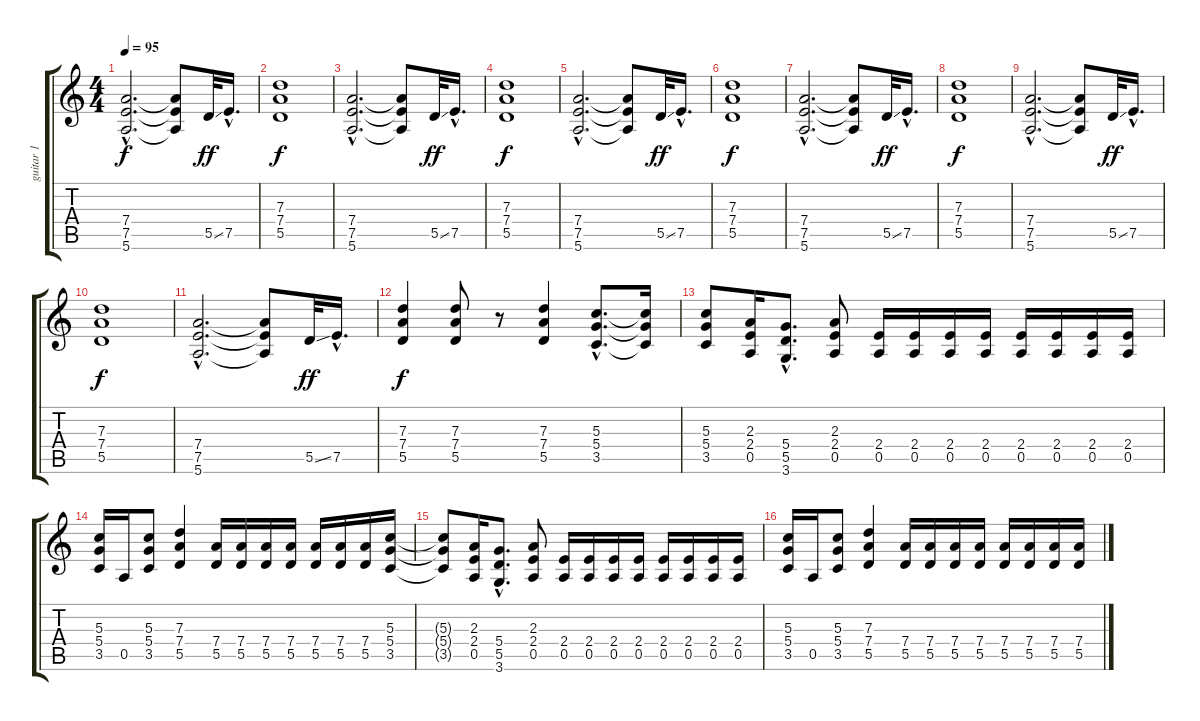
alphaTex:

\track ("guitar 1" "guitar 1") {instrument distortionguitar}
\staff {score tabs}
\tuning (E4 B3 G3 D3 A2 E2) {hide}
\ts (4 4)
\tempo 95
\clef g2
\ks c
(7.4{hac} 7.5{hac} 5.6{hac}).2{d dy f instrument distortionguitar} (7.4{t} 7.5{t} 5.6{t}).8 5.5{ss}.32{dy ff} 7.5{hac}.16{d} |
(7.3 7.4 5.5).1{dy f} |
(7.4{hac} 7.5{hac} 5.6{hac}).2{d} (7.4{t} 7.5{t} 5.6{t}).8 5.5{ss}.32{dy ff} 7.5{hac}.16{d} |
(7.3 7.4 5.5).1{dy f} |
(7.4{hac} 7.5{hac} 5.6{hac}).2{d} (7.4{t} 7.5{t} 5.6{t}).8 5.5{ss}.32{dy ff} 7.5{hac}.16{d} |
(7.3 7.4 5.5).1{dy f} |
(7.4{hac} 7.5{hac} 5.6{hac}).2{d} (7.4{t} 7.5{t} 5.6{t}).8 5.5{ss}.32{dy ff} 7.5{hac}.16{d} |
(7.3 7.4 5.5).1{dy f} |
(7.4{hac} 7.5{hac} 5.6{hac}).2{d} (7.4{t} 7.5{t} 5.6{t}).8 5.5{ss}.32{dy ff} 7.5{hac}.16{d} |
(7.3 7.4 5.5).1{dy f} |
(7.4{hac} 7.5{hac} 5.6{hac}).2{d} (7.4{t} 7.5{t} 5.6{t}).8 5.5{ss}.32{dy ff} 7.5{hac}.16{d} |
(7.3 7.4 5.5).4{dy f} (7.3 7.4 5.5).8 r.8 (7.3 7.4 5.5).4 (5.3{hac} 5.4{hac} 3.5{hac}).8{d} (5.3{t} 5.4{t} 3.5{t}).16 |
(5.3 5.4 3.5).8 (2.3 2.4 0.5).16 (5.4{hac} 5.5{hac} 3.6{hac}).8{d} (2.3 2.4 0.5).8 (2.4 0.5).16 (2.4 0.5).16 (2.4 0.5).16 (2.4 0.5).16 (2.4 0.5).16 (2.4 0.5).16 (2.4 0.5).16 (2.4 0.5).16 |
(5.3 5.4 3.5).16 0.5.16 (5.3 5.4 3.5).8 (7.3 7.4 5.5).4 (7.4 5.5).16 (7.4 5.5).16 (7.4 5.5).16 (7.4 5.5).16 (7.4 5.5).16 (7.4 5.5).16 (7.4 5.5).16 (5.3 5.4 3.5).16 |
(5.3{t} 5.4{t} 3.5{t}).8 (2.3 2.4 0.5).16 (5.4{hac} 5.5{hac} 3.6{hac}).8{d} (2.3 2.4 0.5).8 (2.4 0.5).16 (2.4 0.5).16 (2.4 0.5).16 (2.4 0.5).16 (2.4 0.5).16 (2.4 0.5).16 (2.4 0.5).16 (2.4 0.5).16 |
(5.3 5.4 3.5).16 0.5.16 (5.3 5.4 3.5).8 (7.3 7.4 5.5).4 (7.4 5.5).16 (7.4 5.5).16 (7.4 5.5).16 (7.4 5.5).16 (7.4 5.5).16 (7.4 5.5).16 (7.4 5.5).16 (7.4 5.5).16
